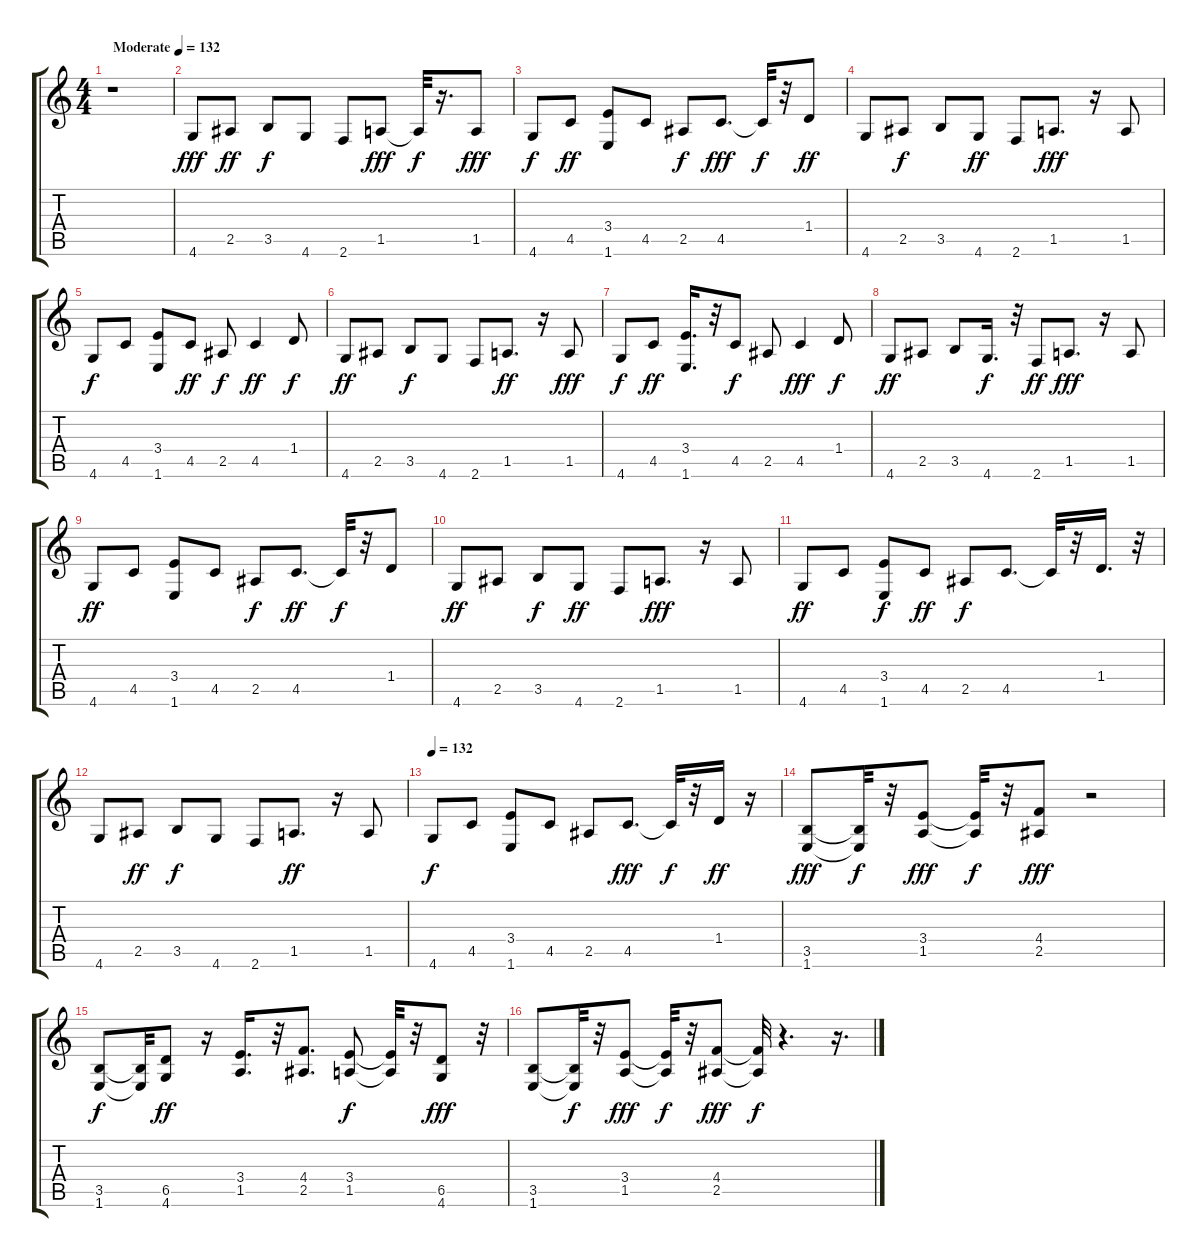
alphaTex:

\track "" {instrument electricguitarclean}
\staff {score tabs}
\tuning (Eb4 Bb3 Gb3 Db3 Ab2 Eb2) {hide}
\ts (4 4)
\tempo (132 "Moderate")
\clef g2
\ks c
r.1{dy fff instrument electricguitarclean} |
4.6.8 2.5.8{dy ff} 3.5.8{dy f} 4.6.8 2.6.8 1.5.8{dy fff} 1.5{t}.32{dy f} r.16{d} 1.5.8{dy fff} |
4.6.8{dy f} 4.5.8{dy ff} (3.4 1.6).8 4.5.8 2.5.8{dy f} 4.5.8{d dy fff} 4.5{t}.32{dy f} r.32 1.4.8{dy ff} |
4.6.8 2.5.8{dy f} 3.5.8 4.6.8{dy ff} 2.6.8 1.5.8{d dy fff} r.16 1.5.8 |
4.6.8{dy f} 4.5.8 (3.4 1.6).8 4.5.8{dy ff} 2.5.8{dy f} 4.5.4{dy ff} 1.4.8{dy f} |
4.6.8{dy ff} 2.5.8 3.5.8{dy f} 4.6.8 2.6.8 1.5.8{d dy ff} r.16 1.5.8{dy fff} |
4.6.8{dy f} 4.5.8{dy ff} (3.4 1.6).16{d} r.32 4.5.8{dy f} 2.5.8 4.5.4{dy fff} 1.4.8{dy f} |
4.6.8{dy ff} 2.5.8 3.5.8 4.6.16{d dy f} r.32 2.6.8{dy ff} 1.5.8{d dy fff} r.16 1.5.8 |
4.6.8{dy ff} 4.5.8 (3.4 1.6).8 4.5.8 2.5.8{dy f} 4.5.8{d dy ff} 4.5{t}.32{dy f} r.32 1.4.8 |
4.6.8{dy ff} 2.5.8 3.5.8{dy f} 4.6.8{dy ff} 2.6.8 1.5.8{d dy fff} r.16 1.5.8 |
4.6.8{dy ff} 4.5.8 (3.4 1.6).8{dy f} 4.5.8{dy ff} 2.5.8{dy f} 4.5.8{d} 4.5{t}.32 r.32 1.4.16{d} r.32 |
4.6.8 2.5.8{dy ff} 3.5.8{dy f} 4.6.8 2.6.8 1.5.8{d dy ff} r.16 1.5.8 |
\tempo 132
4.6.8{dy f} 4.5.8 (3.4 1.6).8 4.5.8 2.5.8 4.5.8{d dy fff} 4.5{t}.32{dy f} r.32 1.4.16{dy ff} r.16 |
(3.5 1.6).8{dy fff volume 8 instrument distortionguitar} (3.5{t} 1.6{t}).32{dy f} r.32 (3.4 1.5).8{dy fff} (3.4{t} 1.5{t}).32{dy f} r.32 (4.4 2.5).8{dy fff} r.2 |
(3.5 1.6).8{dy f volume 8 instrument distortionguitar} (3.5{t} 1.6{t}).32 (6.5 4.6).8{dy ff} r.16 (3.4 1.5).16{d} r.32 (4.4 2.5).8{d} (3.4 1.5).8{dy f} (3.4{t} 1.5{t}).32 r.32 (6.5 4.6).8{dy fff} r.32 |
(3.5 1.6).8 (3.5{t} 1.6{t}).32{dy f} r.32 (3.4 1.5).8{dy fff} (3.4{t} 1.5{t}).32{dy f} r.32 (4.4 2.5).8{dy fff} (4.4{t} 2.5{t}).32{dy f} r.4{d} r.16{d}
